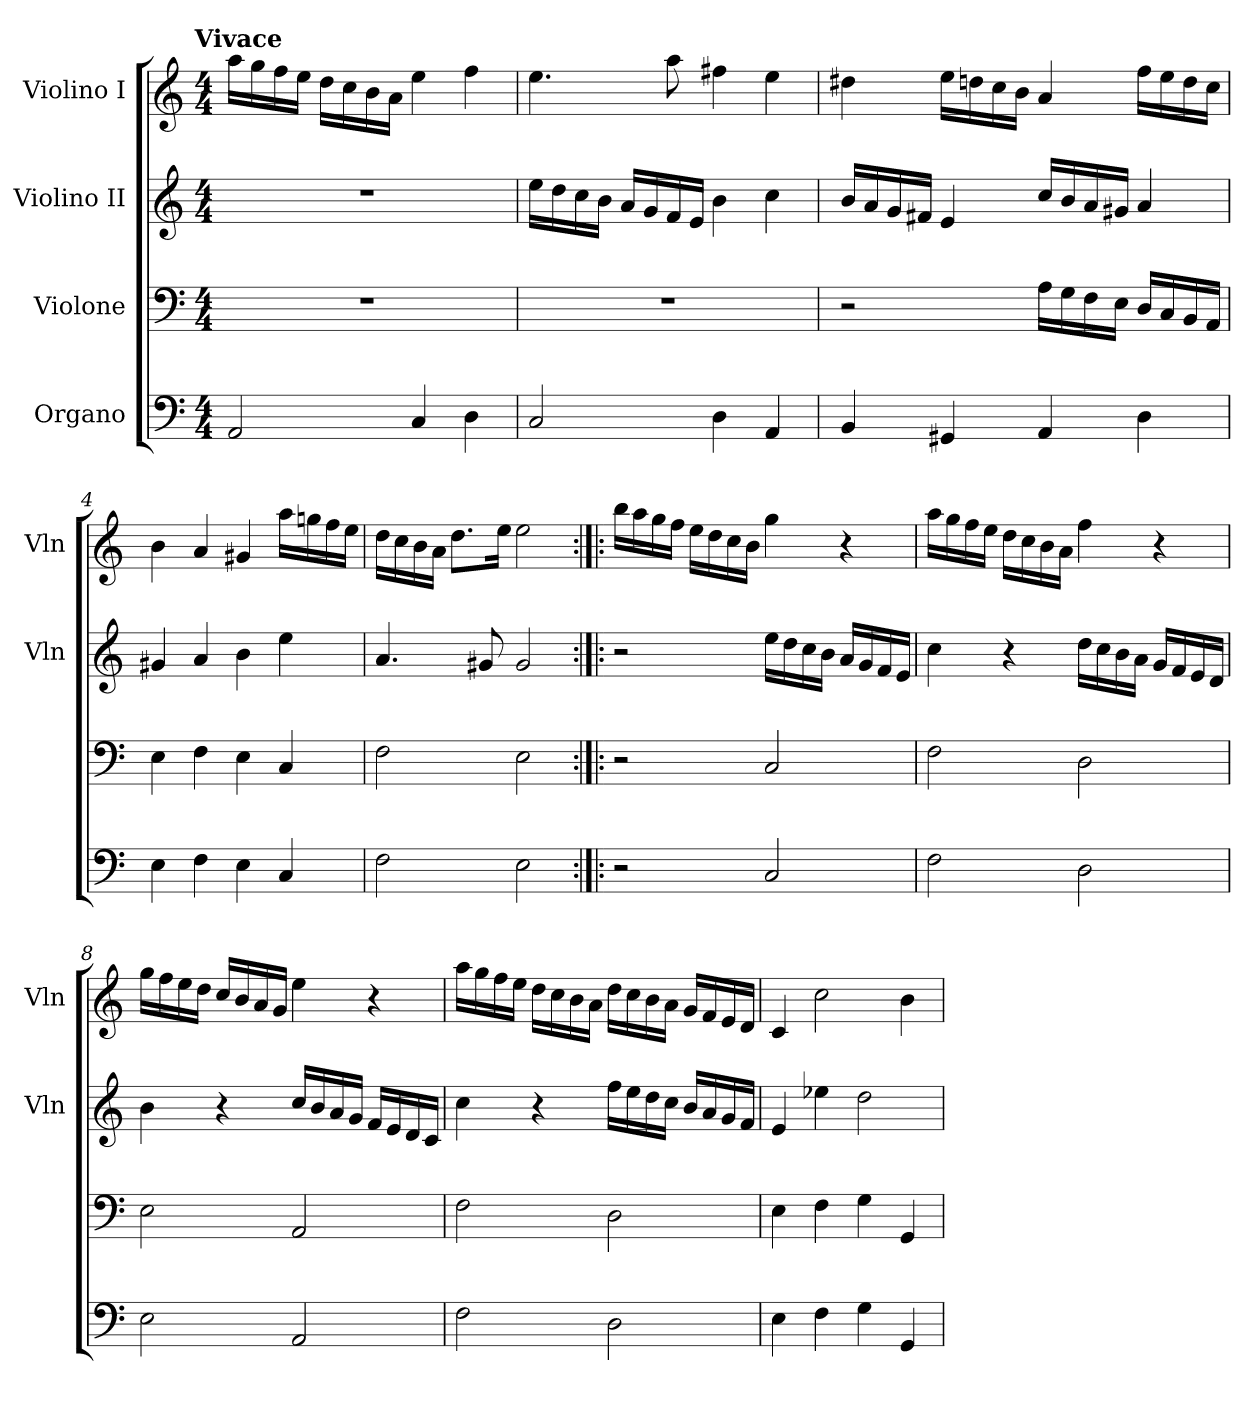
**kern	**kern	**kern	**kern
*part4	*part3	*part2	*part1
*staff4	*staff3	*staff2	*staff1
*I"Organo	*I"Violone	*I"Violino II	*I"Violino I
*	*	*I'Vln	*I'Vln
*clefF4	*clefF4	*clefG2	*clefG2
*k[]	*k[]	*k[]	*k[]
!!LO:TX:omd:t=Vivace
*M4/4	*M4/4	*M4/4	*M4/4
*MM160	*MM160	*MM160	*MM160
=1	=1	=1	=1
2AA	1r	1r	16aaLL
.	.	.	16gg
.	.	.	16ff
.	.	.	16eeJJ
.	.	.	16ddLL
.	.	.	16cc
.	.	.	16b
.	.	.	16aJJ
4C	.	.	4ee
4D	.	.	4ff
=2	=2	=2	=2
2C	1r	16eeLL	4.ee
.	.	16dd	.
.	.	16cc	.
.	.	16bJJ	.
.	.	16aLL	.
.	.	16g	.
.	.	16f	8aa
.	.	16eJJ	.
4D	.	4b	4ff#X
4AA	.	4cc	4ee
=3	=3	=3	=3
4BB	2r	16bLL	4dd#X
.	.	16a	.
.	.	16g	.
.	.	16f#XJJ	.
4GG#X	.	4e	16eeLL
.	.	.	16ddn
.	.	.	16cc
.	.	.	16bJJ
4AA	16ALL	16ccLL	4a
.	16G	16b	.
.	16F	16a	.
.	16EJJ	16g#XJJ	.
4D	16DLL	4a	16ffLL
.	16C	.	16ee
.	16BB	.	16dd
.	16AAJJ	.	16ccJJ
=4	=4	=4	=4
4E	4E	4g#X	4b
4F	4F	4a	4a
4E	4E	4b	4g#X
4C	4C	4ee	16aaLL
.	.	.	16ggn
.	.	.	16ff
.	.	.	16eeJJ
=5	=5	=5	=5
2F	2F	4.a	16ddLL
.	.	.	16cc
.	.	.	16b
.	.	.	16aJJ
.	.	.	8.ddL
.	.	8g#X	.
.	.	.	16eeJk
2E	2E	2g#	2ee
=6:|!|:	=6:|!|:	=6:|!|:	=6:|!|:
2r	2r	2r	16bbLL
.	.	.	16aa
.	.	.	16gg
.	.	.	16ffJJ
.	.	.	16eeLL
.	.	.	16dd
.	.	.	16cc
.	.	.	16bJJ
2C	2C	16eeLL	4gg
.	.	16dd	.
.	.	16cc	.
.	.	16bJJ	.
.	.	16aLL	4r
.	.	16g	.
.	.	16f	.
.	.	16eJJ	.
=7	=7	=7	=7
2F	2F	4cc	16aaLL
.	.	.	16gg
.	.	.	16ff
.	.	.	16eeJJ
.	.	4r	16ddLL
.	.	.	16cc
.	.	.	16b
.	.	.	16aJJ
2D	2D	16ddLL	4ff
.	.	16cc	.
.	.	16b	.
.	.	16aJJ	.
.	.	16gLL	4r
.	.	16f	.
.	.	16e	.
.	.	16dJJ	.
=8	=8	=8	=8
2E	2E	4b	16ggLL
.	.	.	16ff
.	.	.	16ee
.	.	.	16ddJJ
.	.	4r	16ccLL
.	.	.	16b
.	.	.	16a
.	.	.	16gJJ
2AA	2AA	16ccLL	4ee
.	.	16b	.
.	.	16a	.
.	.	16gJJ	.
.	.	16fLL	4r
.	.	16e	.
.	.	16d	.
.	.	16cJJ	.
=9	=9	=9	=9
2F	2F	4cc	16aaLL
.	.	.	16gg
.	.	.	16ff
.	.	.	16eeJJ
.	.	4r	16ddLL
.	.	.	16cc
.	.	.	16b
.	.	.	16aJJ
2D	2D	16ffLL	16ddLL
.	.	16ee	16cc
.	.	16dd	16b
.	.	16ccJJ	16aJJ
.	.	16bLL	16gLL
.	.	16a	16f
.	.	16g	16e
.	.	16fJJ	16dJJ
=10	=10	=10	=10
4E	4E	4e	4c
4F	4F	4ee-X	2cc
4G	4G	2dd	.
4GG	4GG	.	4b
=	=	=	=
*-	*-	*-	*-
